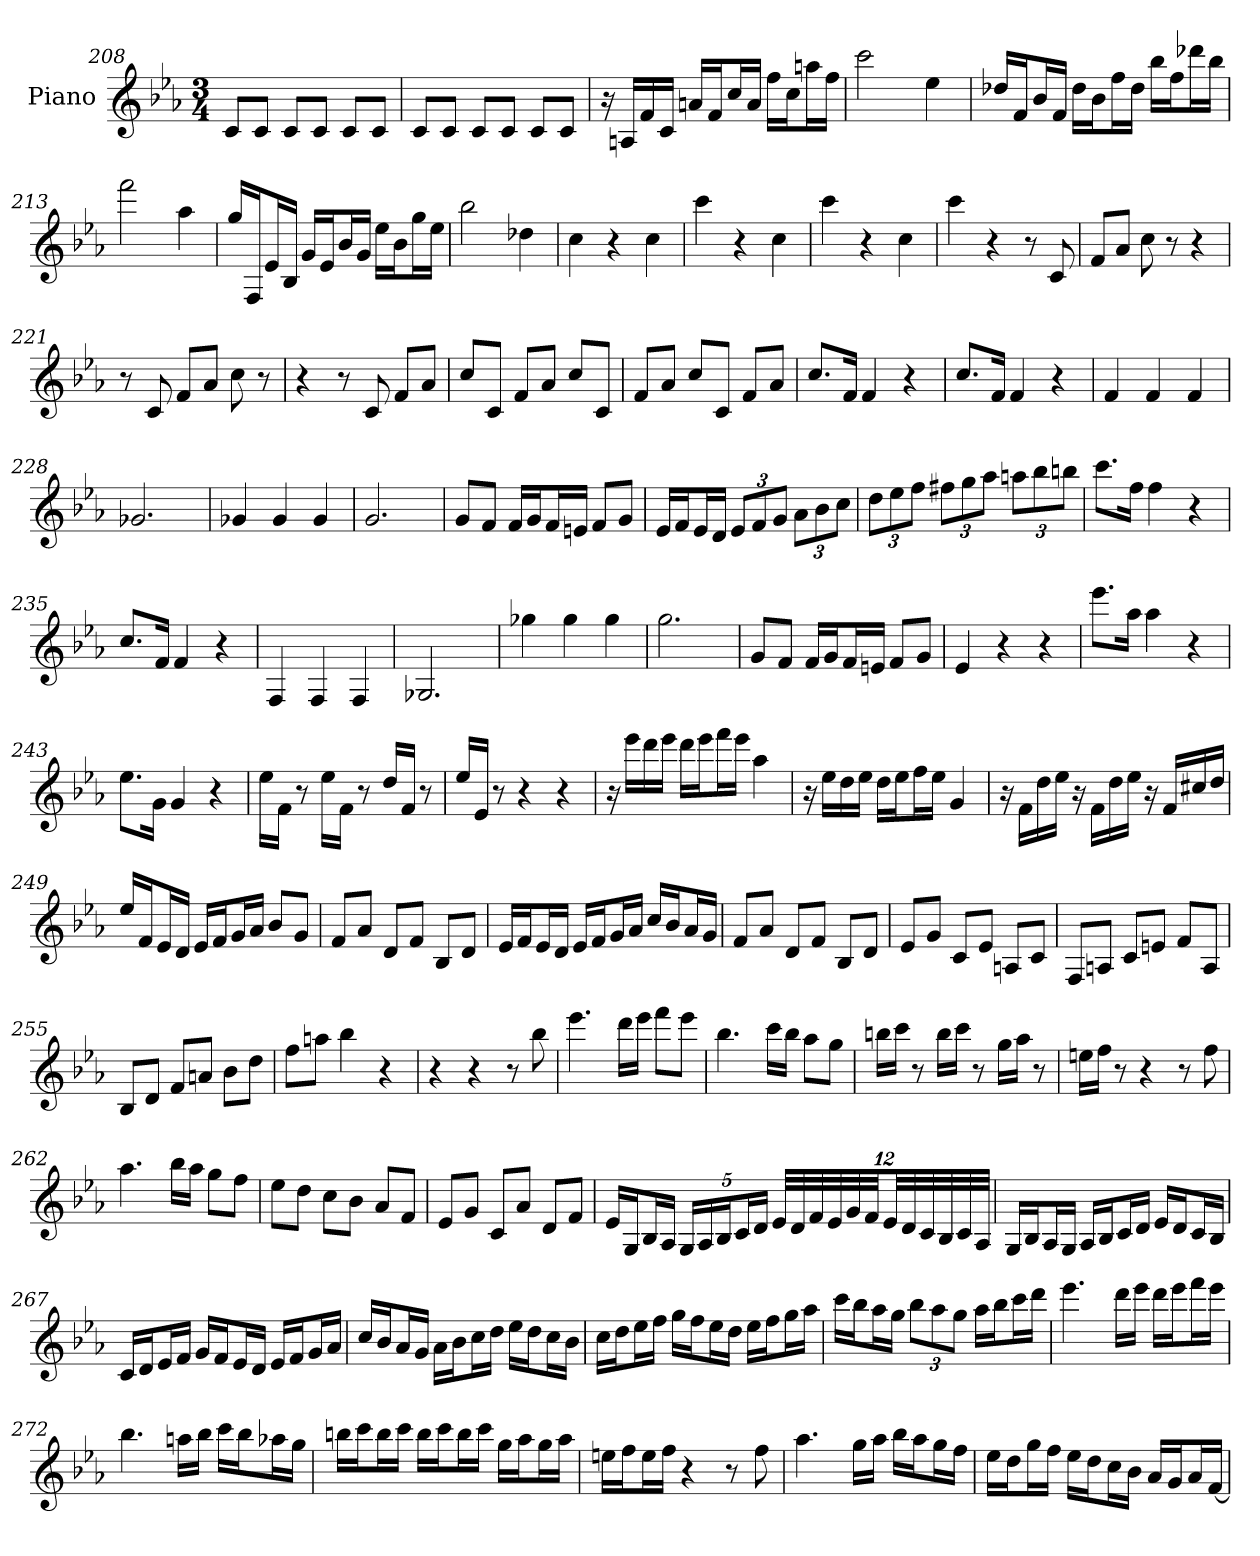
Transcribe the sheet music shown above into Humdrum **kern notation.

**kern
*part1
*staff1
*I"Piano
*I'Pno
*clefG2
*k[b-e-a-]
*E-:
*M3/4
=208
8c/L
8c/J
8c/L
8c/J
8c/L
8c/J
=209
8c/L
8c/J
8c/L
8c/J
8c/L
8c/J
=210
16r
16An/LL
16f/
16c/JJ
16an/LL
16f/J
16cc/L
16a/JJ
16ff\LL
16cc\J
16aan\L
16ff\JJ
=211
2ccc
4ee-
=212
16dd-X/LL
16f/J
16b-/L
16f/JJ
16dd-\LL
16b-\J
16ff\L
16dd-\JJ
16bb-\LL
16ff\J
16ddd-X\L
16bb-\JJ
=213
2fff
4aa-
=214
16gg/LL
16F/J
16e-/L
16B-/JJ
16g/LL
16e-/J
16b-/L
16g/JJ
16ee-\LL
16b-\J
16gg\L
16ee-\JJ
=215
2bb-
4dd-X
=216
4cc
4r
4cc
=217
4ccc
4r
4cc
=218
4ccc
4r
4cc
=219
4ccc
4r
8r
8c
=220
8f/L
8a-/J
8cc
8r
4r
=221
8r
8c
8f/L
8a-/J
8cc
8r
=222
4r
8r
8c
8f/L
8a-/J
=223
8cc/L
8c/J
8f/L
8a-/J
8cc/L
8c/J
=224
8f/L
8a-/J
8cc/L
8c/J
8f/L
8a-/J
=225
8.cc/L
16f/Jk
4f
4r
=226
8.cc/L
16f/Jk
4f
4r
=227
4f
4f
4f
=228
2.g-X
=229
4g-X
4g-
4g-
=230
2.g
=231
8g/L
8f/J
16f/LL
16g/J
16f/L
16en/JJ
8f/L
8g/J
=232
16e-/LL
16f/J
16e-/L
16d/JJ
12e-/L
12f/
12g/J
12a-\L
12b-\
12cc\J
=233
12dd\L
12ee-\
12ff\J
12ff#X\L
12gg\
12aa-\J
12aan\L
12bb-\
12bbn\J
=234
8.ccc\L
16ff\Jk
4ff
4r
=235
8.cc/L
16f/Jk
4f
4r
=236
4F
4F
4F
=237
2.G-X
=238
4gg-X
4gg-
4gg-
=239
2.gg
=240
8g/L
8f/J
16f/LL
16g/J
16f/L
16en/JJ
8f/L
8g/J
=241
4e-
4r
4r
=242
8.eee-\L
16aa-\Jk
4aa-
4r
=243
8.ee-\L
16g\Jk
4g
4r
=244
16ee-\LL
16f\JJ
8r
16ee-\LL
16f\JJ
8r
16dd/LL
16f/JJ
8r
=245
16ee-/LL
16e-/JJ
8r
4r
4r
=246
16r
16eee-\LL
16ddd\
16eee-\JJ
16ddd\LL
16eee-\J
16fff\L
16eee-\JJ
4aa-
=247
16r
16ee-\LL
16dd\
16ee-\JJ
16dd\LL
16ee-\J
16ff\L
16ee-\JJ
4g
=248
16r
16f\LL
16dd\
16ee-\JJ
16r
16f\LL
16dd\
16ee-\JJ
16r
16f/LL
16cc#X/
16dd/JJ
=249
16ee-/LL
16f/J
16e-/L
16d/JJ
16e-/LL
16f/J
16g/L
16a-/JJ
8b-/L
8g/J
=250
8f/L
8a-/J
8d/L
8f/J
8B-/L
8d/J
=251
16e-/LL
16f/J
16e-/L
16d/JJ
16e-/LL
16f/J
16g/L
16a-/JJ
16cc/LL
16b-/J
16a-/L
16g/JJ
=252
8f/L
8a-/J
8d/L
8f/J
8B-/L
8d/J
=253
8e-/L
8g/J
8c/L
8e-/J
8An/L
8c/J
=254
8F/L
8An/J
8c/L
8en/J
8f/L
8A/J
=255
8B-/L
8d/J
8f/L
8an/J
8b-\L
8dd\J
=256
8ff\L
8aan\J
4bb-
4r
=257
4r
4r
8r
8bb-
=258
4.eee-
16ddd\LL
16eee-\JJ
8fff\L
8eee-\J
=259
4.bb-
16ccc\LL
16bb-\JJ
8aa-\L
8gg\J
=260
16bbn\LL
16ccc\JJ
8r
16bb\LL
16ccc\JJ
8r
16gg\LL
16aa-\JJ
8r
=261
16een\LL
16ff\JJ
8r
4r
8r
8ff
=262
4.aa-
16bb-\LL
16aa-\JJ
8gg\L
8ff\J
=263
8ee-\L
8dd\J
8cc\L
8b-\J
8a-/L
8f/J
=264
8e-/L
8g/J
8c/L
8a-/J
8d/L
8f/J
=265
16e-/LL
16G/J
16B-/L
16A-/JJ
20G/LL
20A-/
20B-/J
20c/L
20d/JJ
48e-/LLL
48d/
48f/
48e-/
48g/
48f/JJ
48e-/LL
48d/
48c/
48B-/
48c/
48A-/JJJ
=266
16G/LL
16B-/J
16A-/L
16G/JJ
16A-/LL
16B-/J
16c/L
16d/JJ
16e-/LL
16d/J
16c/L
16B-/JJ
=267
16c/LL
16d/J
16e-/L
16f/JJ
16g/LL
16f/J
16e-/L
16d/JJ
16e-/LL
16f/J
16g/L
16a-/JJ
=268
16cc/LL
16b-/J
16a-/L
16g/JJ
16a-\LL
16b-\J
16cc\L
16dd\JJ
16ee-\LL
16dd\J
16cc\L
16b-\JJ
=269
16cc\LL
16dd\J
16ee-\L
16ff\JJ
16gg\LL
16ff\J
16ee-\L
16dd\JJ
16ee-\LL
16ff\J
16gg\L
16aa-\JJ
=270
16ccc\LL
16bb-\J
16aa-\L
16gg\JJ
12bb-\L
12aa-\
12gg\J
16aa-\LL
16bb-\J
16ccc\L
16ddd\JJ
=271
4.eee-
16ddd\LL
16eee-\JJ
16ddd\LL
16eee-\J
16fff\L
16eee-\JJ
=272
4.bb-
16aan\LL
16bb-\JJ
16ccc\LL
16bb-\J
16aa-X\L
16gg\JJ
=273
16bbn\LL
16ccc\J
16bb\L
16ccc\JJ
16bb\LL
16ccc\J
16bb\L
16ccc\JJ
16gg\LL
16aa-\J
16gg\L
16aa-\JJ
=274
16een\LL
16ff\J
16ee\L
16ff\JJ
4r
8r
8ff
=275
4.aa-
16gg\LL
16aa-\JJ
16bb-\LL
16aa-\J
16gg\L
16ff\JJ
=276
16ee-\LL
16dd\J
16gg\L
16ff\JJ
16ee-\LL
16dd\J
16cc\L
16b-\JJ
16a-/LL
16g/J
16a-/L
[16f/JJ
=
*-
